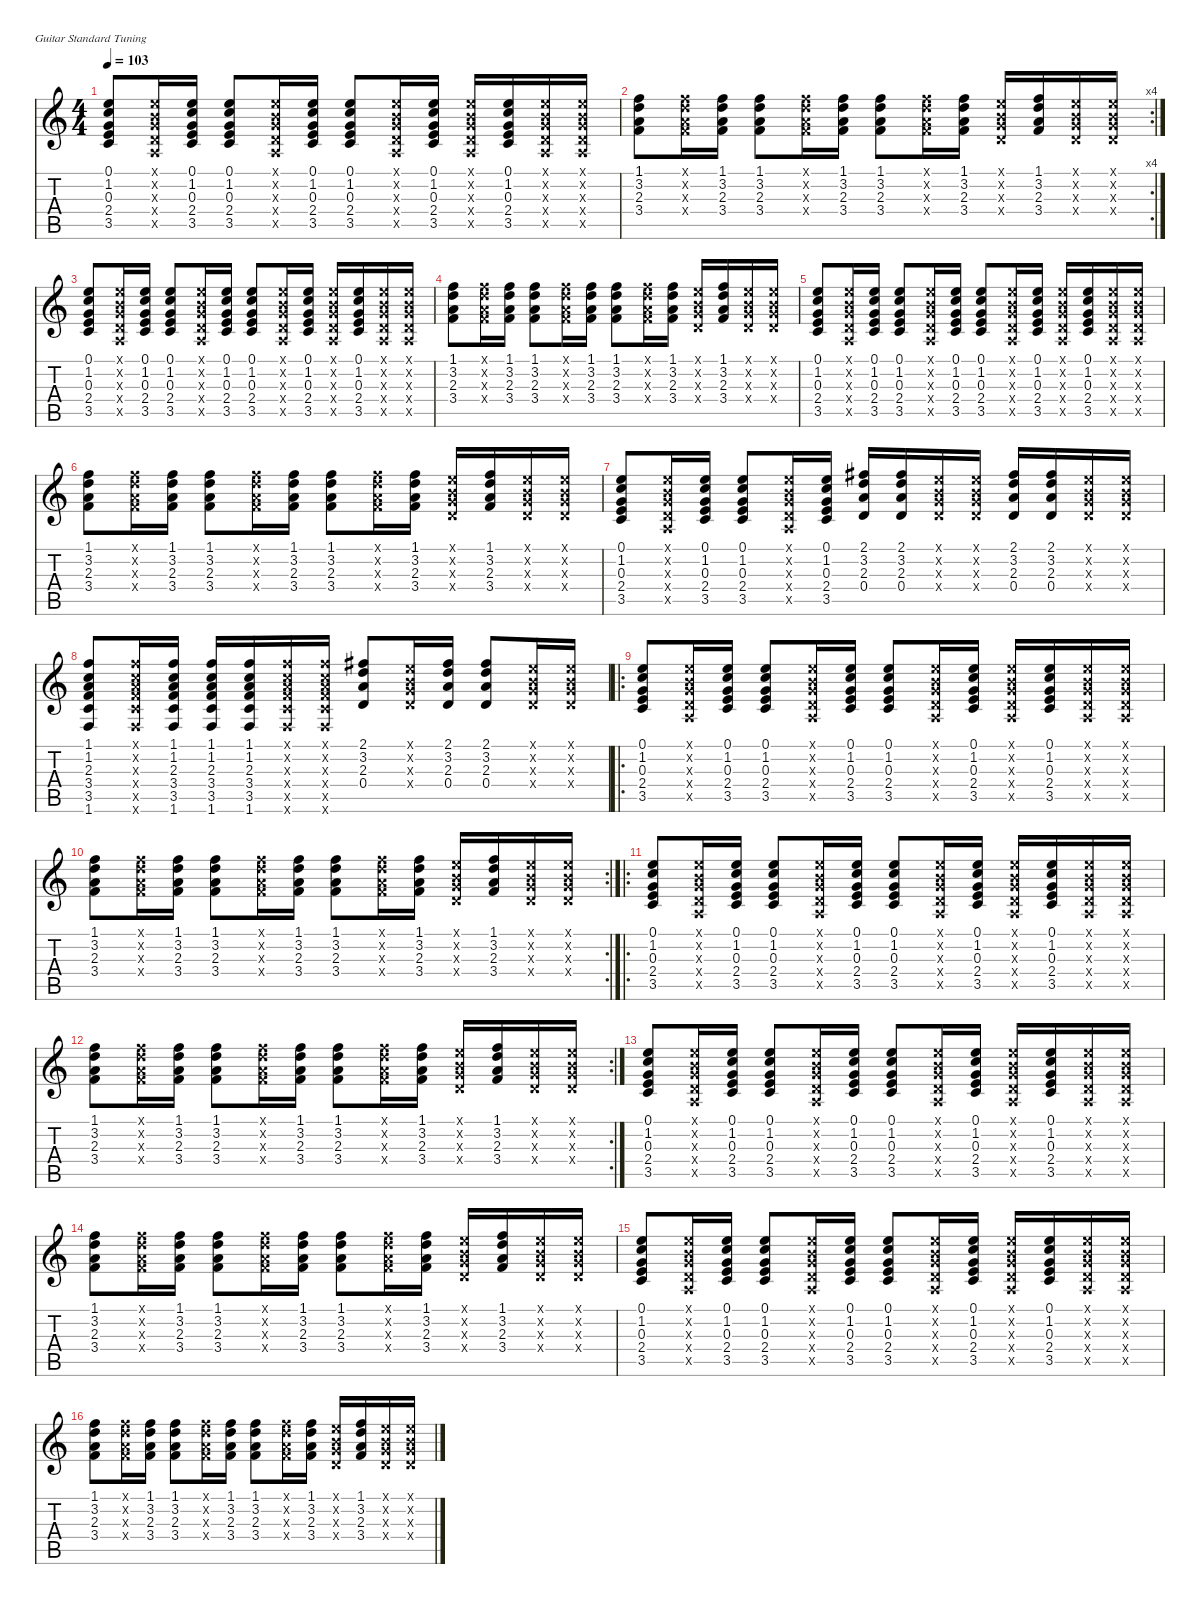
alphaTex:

\defaultSystemsLayout 4
\hideDynamics
\bracketExtendMode nobrackets
\singleTrackTrackNamePolicy hidden
\multiTrackTrackNamePolicy hidden
\otherSystemsTrackNameOrientation horizontal
\track ("Guitar 2" "s.guit.") {instrument acousticguitarsteel}
\staff {score tabs}
\tuning (E4 B3 G3 D3 A2 E2)
\ts (4 4)
\tempo 103
\clef g2
\ks c
(0.1 1.2 0.3 2.4 3.5).8{dy f instrument acousticguitarsteel beam Up} (0.1{x} 0.2{x} 0.3{x} 0.4{x} 0.5{x}).16{beam Up} (0.1 1.2 0.3 2.4 3.5).16{beam Up} (0.1 1.2 0.3 2.4 3.5).8{beam Up} (0.1{x} 0.2{x} 0.3{x} 0.4{x} 0.5{x}).16{beam Up} (0.1 1.2 0.3 2.4 3.5).16{beam Up} (0.1 1.2 0.3 2.4 3.5).8{beam Up} (0.1{x} 0.2{x} 0.3{x} 0.4{x} 0.5{x}).16{beam Up} (0.1 1.2 0.3 2.4 3.5).16{beam Up} (0.1{x} 0.2{x} 0.3{x} 0.4{x} 0.5{x}).16{beam Up} (0.1 1.2 0.3 2.4 3.5).16{beam Up} (0.1{x} 0.2{x} 0.3{x} 0.4{x} 0.5{x}).16{beam Up} (0.1{x} 0.2{x} 0.3{x} 0.4{x} 0.5{x}).16{beam Up} |
\rc 4
(1.1 3.2 2.3 3.4).8{beam Down} (1.1{x} 3.2{x} 2.3{x} 3.4{x}).16{beam Down} (1.1 3.2 2.3 3.4).16{beam Down} (1.1 3.2 2.3 3.4).8{beam Down} (1.1{x} 3.2{x} 2.3{x} 3.4{x}).16{beam Down} (1.1 3.2 2.3 3.4).16{beam Down} (1.1 3.2 2.3 3.4).8{beam Down} (1.1{x} 3.2{x} 2.3{x} 3.4{x}).16{beam Down} (1.1 3.2 2.3 3.4).16{beam Down} (0.1{x} 0.2{x} 0.3{x} 0.4{x}).16{beam Up} (1.1 3.2 2.3 3.4).16{beam Up} (0.1{x} 0.2{x} 0.3{x} 0.4{x}).16{beam Up} (0.1{x} 0.2{x} 0.3{x} 0.4{x}).16{beam Up} |
(0.1 1.2 0.3 2.4 3.5).8{beam Up} (0.1{x} 0.2{x} 0.3{x} 0.4{x} 0.5{x}).16{beam Up} (0.1 1.2 0.3 2.4 3.5).16{beam Up} (0.1 1.2 0.3 2.4 3.5).8{beam Up} (0.1{x} 0.2{x} 0.3{x} 0.4{x} 0.5{x}).16{beam Up} (0.1 1.2 0.3 2.4 3.5).16{beam Up} (0.1 1.2 0.3 2.4 3.5).8{beam Up} (0.1{x} 0.2{x} 0.3{x} 0.4{x} 0.5{x}).16{beam Up} (0.1 1.2 0.3 2.4 3.5).16{beam Up} (0.1{x} 0.2{x} 0.3{x} 0.4{x} 0.5{x}).16{beam Up} (0.1 1.2 0.3 2.4 3.5).16{beam Up} (0.1{x} 0.2{x} 0.3{x} 0.4{x} 0.5{x}).16{beam Up} (0.1{x} 0.2{x} 0.3{x} 0.4{x} 0.5{x}).16{beam Up} |
(1.1 3.2 2.3 3.4).8{beam Down} (1.1{x} 3.2{x} 2.3{x} 3.4{x}).16{beam Down} (1.1 3.2 2.3 3.4).16{beam Down} (1.1 3.2 2.3 3.4).8{beam Down} (1.1{x} 3.2{x} 2.3{x} 3.4{x}).16{beam Down} (1.1 3.2 2.3 3.4).16{beam Down} (1.1 3.2 2.3 3.4).8{beam Down} (1.1{x} 3.2{x} 2.3{x} 3.4{x}).16{beam Down} (1.1 3.2 2.3 3.4).16{beam Down} (0.1{x} 0.2{x} 0.3{x} 0.4{x}).16{beam Up} (1.1 3.2 2.3 3.4).16{beam Up} (0.1{x} 0.2{x} 0.3{x} 0.4{x}).16{beam Up} (0.1{x} 0.2{x} 0.3{x} 0.4{x}).16{beam Up} |
(0.1 1.2 0.3 2.4 3.5).8{beam Up} (0.1{x} 0.2{x} 0.3{x} 0.4{x} 0.5{x}).16{beam Up} (0.1 1.2 0.3 2.4 3.5).16{beam Up} (0.1 1.2 0.3 2.4 3.5).8{beam Up} (0.1{x} 0.2{x} 0.3{x} 0.4{x} 0.5{x}).16{beam Up} (0.1 1.2 0.3 2.4 3.5).16{beam Up} (0.1 1.2 0.3 2.4 3.5).8{beam Up} (0.1{x} 0.2{x} 0.3{x} 0.4{x} 0.5{x}).16{beam Up} (0.1 1.2 0.3 2.4 3.5).16{beam Up} (0.1{x} 0.2{x} 0.3{x} 0.4{x} 0.5{x}).16{beam Up} (0.1 1.2 0.3 2.4 3.5).16{beam Up} (0.1{x} 0.2{x} 0.3{x} 0.4{x} 0.5{x}).16{beam Up} (0.1{x} 0.2{x} 0.3{x} 0.4{x} 0.5{x}).16{beam Up} |
(1.1 3.2 2.3 3.4).8{beam Down} (1.1{x} 3.2{x} 2.3{x} 3.4{x}).16{beam Down} (1.1 3.2 2.3 3.4).16{beam Down} (1.1 3.2 2.3 3.4).8{beam Down} (1.1{x} 3.2{x} 2.3{x} 3.4{x}).16{beam Down} (1.1 3.2 2.3 3.4).16{beam Down} (1.1 3.2 2.3 3.4).8{beam Down} (1.1{x} 3.2{x} 2.3{x} 3.4{x}).16{beam Down} (1.1 3.2 2.3 3.4).16{beam Down} (0.1{x} 0.2{x} 0.3{x} 0.4{x}).16{beam Up} (1.1 3.2 2.3 3.4).16{beam Up} (0.1{x} 0.2{x} 0.3{x} 0.4{x}).16{beam Up} (0.1{x} 0.2{x} 0.3{x} 0.4{x}).16{beam Up} |
(0.1 1.2 0.3 2.4 3.5).8{beam Up} (0.1{x} 0.2{x} 0.3{x} 0.4{x} 0.5{x}).16{beam Up} (0.1 1.2 0.3 2.4 3.5).16{beam Up} (0.1 1.2 0.3 2.4 3.5).8{beam Up} (0.1{x} 0.2{x} 0.3{x} 0.4{x} 0.5{x}).16{beam Up} (0.1 1.2 0.3 2.4 3.5).16{beam Up} (2.1{acc #} 3.2 2.3 0.4).16{beam Up} (2.1{acc #} 3.2 2.3 0.4).16{beam Up} (0.1{x} 0.2{x} 0.3{x} 0.4{x}).16{beam Up} (0.1{x} 0.2{x} 0.3{x} 0.4{x}).16{beam Up} (2.1{acc #} 3.2 2.3 0.4).16{beam Up} (2.1{acc #} 3.2 2.3 0.4).16{beam Up} (0.1{x} 0.2{x} 0.3{x} 0.4{x}).16{beam Up} (0.1{x} 0.2{x} 0.3{x} 0.4{x}).16{beam Up} |
(1.1 1.2 2.3 3.4 3.5 1.6).8{beam Up} (1.1{x} 1.2{x} 2.3{x} 3.4{x} 3.5{x} 1.6{x}).16{beam Up} (1.1 1.2 2.3 3.4 3.5 1.6).16{beam Up} (1.1 1.2 2.3 3.4 3.5 1.6).16{beam Up} (1.1 1.2 2.3 3.4 3.5 1.6).16{beam Up} (1.1{x} 1.2{x} 2.3{x} 3.4{x} 3.5{x} 1.6{x}).16{beam Up} (1.1{x} 1.2{x} 2.3{x} 3.4{x} 3.5{x} 1.6{x}).16{beam Up} (2.1{acc #} 3.2 2.3 0.4).8{beam Up} (0.1{x} 0.2{x} 0.3{x} 0.4{x}).16{beam Up} (2.1{acc #} 3.2 2.3 0.4).16{beam Up} (2.1{acc #} 3.2 2.3 0.4).8{beam Up} (0.1{x} 0.2{x} 0.3{x} 0.4{x}).16{beam Up} (0.1{x} 0.2{x} 0.3{x} 0.4{x}).16{beam Up} |
\ro
(0.1 1.2 0.3 2.4 3.5).8{beam Up} (0.1{x} 0.2{x} 0.3{x} 0.4{x} 0.5{x}).16{beam Up} (0.1 1.2 0.3 2.4 3.5).16{beam Up} (0.1 1.2 0.3 2.4 3.5).8{beam Up} (0.1{x} 0.2{x} 0.3{x} 0.4{x} 0.5{x}).16{beam Up} (0.1 1.2 0.3 2.4 3.5).16{beam Up} (0.1 1.2 0.3 2.4 3.5).8{beam Up} (0.1{x} 0.2{x} 0.3{x} 0.4{x} 0.5{x}).16{beam Up} (0.1 1.2 0.3 2.4 3.5).16{beam Up} (0.1{x} 0.2{x} 0.3{x} 0.4{x} 0.5{x}).16{beam Up} (0.1 1.2 0.3 2.4 3.5).16{beam Up} (0.1{x} 0.2{x} 0.3{x} 0.4{x} 0.5{x}).16{beam Up} (0.1{x} 0.2{x} 0.3{x} 0.4{x} 0.5{x}).16{beam Up} |
\rc 2
(1.1 3.2 2.3 3.4).8{beam Down} (1.1{x} 3.2{x} 2.3{x} 3.4{x}).16{beam Down} (1.1 3.2 2.3 3.4).16{beam Down} (1.1 3.2 2.3 3.4).8{beam Down} (1.1{x} 3.2{x} 2.3{x} 3.4{x}).16{beam Down} (1.1 3.2 2.3 3.4).16{beam Down} (1.1 3.2 2.3 3.4).8{beam Down} (1.1{x} 3.2{x} 2.3{x} 3.4{x}).16{beam Down} (1.1 3.2 2.3 3.4).16{beam Down} (0.1{x} 0.2{x} 0.3{x} 0.4{x}).16{beam Up} (1.1 3.2 2.3 3.4).16{beam Up} (0.1{x} 0.2{x} 0.3{x} 0.4{x}).16{beam Up} (0.1{x} 0.2{x} 0.3{x} 0.4{x}).16{beam Up} |
\ro
(0.1 1.2 0.3 2.4 3.5).8{beam Up} (0.1{x} 0.2{x} 0.3{x} 0.4{x} 0.5{x}).16{beam Up} (0.1 1.2 0.3 2.4 3.5).16{beam Up} (0.1 1.2 0.3 2.4 3.5).8{beam Up} (0.1{x} 0.2{x} 0.3{x} 0.4{x} 0.5{x}).16{beam Up} (0.1 1.2 0.3 2.4 3.5).16{beam Up} (0.1 1.2 0.3 2.4 3.5).8{beam Up} (0.1{x} 0.2{x} 0.3{x} 0.4{x} 0.5{x}).16{beam Up} (0.1 1.2 0.3 2.4 3.5).16{beam Up} (0.1{x} 0.2{x} 0.3{x} 0.4{x} 0.5{x}).16{beam Up} (0.1 1.2 0.3 2.4 3.5).16{beam Up} (0.1{x} 0.2{x} 0.3{x} 0.4{x} 0.5{x}).16{beam Up} (0.1{x} 0.2{x} 0.3{x} 0.4{x} 0.5{x}).16{beam Up} |
\rc 2
(1.1 3.2 2.3 3.4).8{beam Down} (1.1{x} 3.2{x} 2.3{x} 3.4{x}).16{beam Down} (1.1 3.2 2.3 3.4).16{beam Down} (1.1 3.2 2.3 3.4).8{beam Down} (1.1{x} 3.2{x} 2.3{x} 3.4{x}).16{beam Down} (1.1 3.2 2.3 3.4).16{beam Down} (1.1 3.2 2.3 3.4).8{beam Down} (1.1{x} 3.2{x} 2.3{x} 3.4{x}).16{beam Down} (1.1 3.2 2.3 3.4).16{beam Down} (0.1{x} 0.2{x} 0.3{x} 0.4{x}).16{beam Up} (1.1 3.2 2.3 3.4).16{beam Up} (0.1{x} 0.2{x} 0.3{x} 0.4{x}).16{beam Up} (0.1{x} 0.2{x} 0.3{x} 0.4{x}).16{beam Up} |
(0.1 1.2 0.3 2.4 3.5).8{beam Up} (0.1{x} 0.2{x} 0.3{x} 0.4{x} 0.5{x}).16{beam Up} (0.1 1.2 0.3 2.4 3.5).16{beam Up} (0.1 1.2 0.3 2.4 3.5).8{beam Up} (0.1{x} 0.2{x} 0.3{x} 0.4{x} 0.5{x}).16{beam Up} (0.1 1.2 0.3 2.4 3.5).16{beam Up} (0.1 1.2 0.3 2.4 3.5).8{beam Up} (0.1{x} 0.2{x} 0.3{x} 0.4{x} 0.5{x}).16{beam Up} (0.1 1.2 0.3 2.4 3.5).16{beam Up} (0.1{x} 0.2{x} 0.3{x} 0.4{x} 0.5{x}).16{beam Up} (0.1 1.2 0.3 2.4 3.5).16{beam Up} (0.1{x} 0.2{x} 0.3{x} 0.4{x} 0.5{x}).16{beam Up} (0.1{x} 0.2{x} 0.3{x} 0.4{x} 0.5{x}).16{beam Up} |
(1.1 3.2 2.3 3.4).8{beam Down} (1.1{x} 3.2{x} 2.3{x} 3.4{x}).16{beam Down} (1.1 3.2 2.3 3.4).16{beam Down} (1.1 3.2 2.3 3.4).8{beam Down} (1.1{x} 3.2{x} 2.3{x} 3.4{x}).16{beam Down} (1.1 3.2 2.3 3.4).16{beam Down} (1.1 3.2 2.3 3.4).8{beam Down} (1.1{x} 3.2{x} 2.3{x} 3.4{x}).16{beam Down} (1.1 3.2 2.3 3.4).16{beam Down} (0.1{x} 0.2{x} 0.3{x} 0.4{x}).16{beam Up} (1.1 3.2 2.3 3.4).16{beam Up} (0.1{x} 0.2{x} 0.3{x} 0.4{x}).16{beam Up} (0.1{x} 0.2{x} 0.3{x} 0.4{x}).16{beam Up} |
(0.1 1.2 0.3 2.4 3.5).8{beam Up} (0.1{x} 0.2{x} 0.3{x} 0.4{x} 0.5{x}).16{beam Up} (0.1 1.2 0.3 2.4 3.5).16{beam Up} (0.1 1.2 0.3 2.4 3.5).8{beam Up} (0.1{x} 0.2{x} 0.3{x} 0.4{x} 0.5{x}).16{beam Up} (0.1 1.2 0.3 2.4 3.5).16{beam Up} (0.1 1.2 0.3 2.4 3.5).8{beam Up} (0.1{x} 0.2{x} 0.3{x} 0.4{x} 0.5{x}).16{beam Up} (0.1 1.2 0.3 2.4 3.5).16{beam Up} (0.1{x} 0.2{x} 0.3{x} 0.4{x} 0.5{x}).16{beam Up} (0.1 1.2 0.3 2.4 3.5).16{beam Up} (0.1{x} 0.2{x} 0.3{x} 0.4{x} 0.5{x}).16{beam Up} (0.1{x} 0.2{x} 0.3{x} 0.4{x} 0.5{x}).16{beam Up} |
(1.1 3.2 2.3 3.4).8{beam Down} (1.1{x} 3.2{x} 2.3{x} 3.4{x}).16{beam Down} (1.1 3.2 2.3 3.4).16{beam Down} (1.1 3.2 2.3 3.4).8{beam Down} (1.1{x} 3.2{x} 2.3{x} 3.4{x}).16{beam Down} (1.1 3.2 2.3 3.4).16{beam Down} (1.1 3.2 2.3 3.4).8{beam Down} (1.1{x} 3.2{x} 2.3{x} 3.4{x}).16{beam Down} (1.1 3.2 2.3 3.4).16{beam Down} (0.1{x} 0.2{x} 0.3{x} 0.4{x}).16{beam Up} (1.1 3.2 2.3 3.4).16{beam Up} (0.1{x} 0.2{x} 0.3{x} 0.4{x}).16{beam Up} (0.1{x} 0.2{x} 0.3{x} 0.4{x}).16{beam Up}
